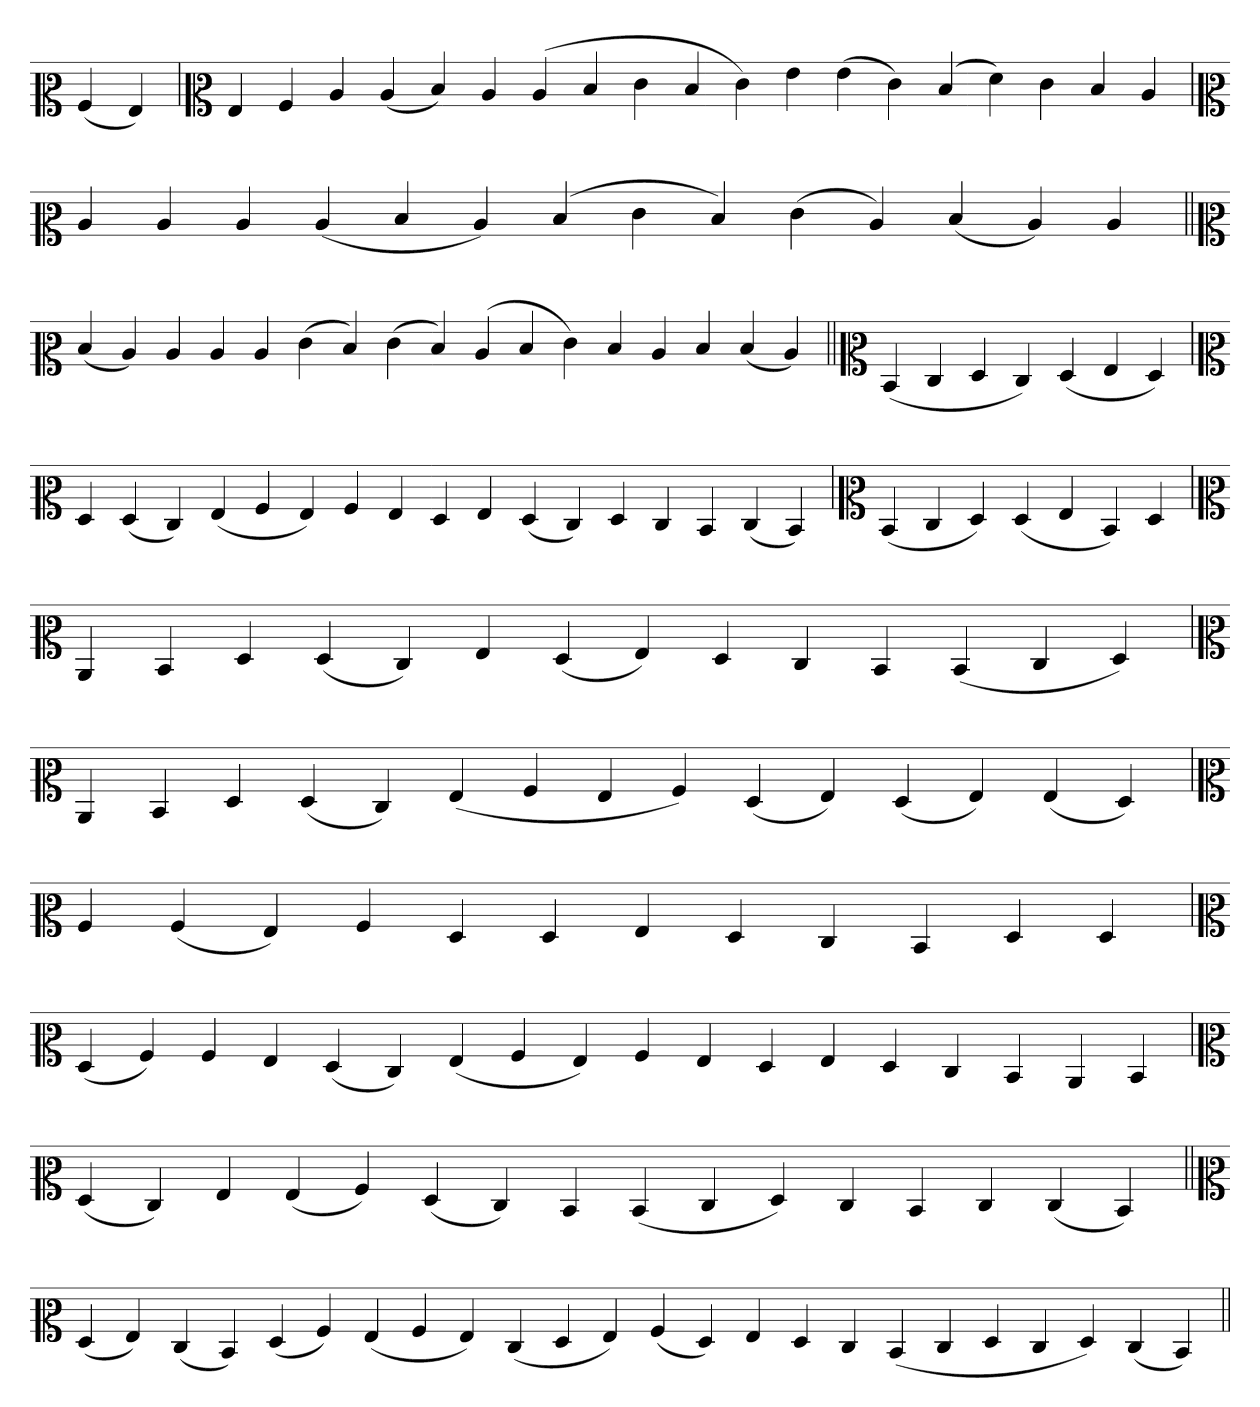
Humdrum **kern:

**kern
*part1
*staff1
*clefC2
=
(4A
4G)
='
*clefC2
4G
4A
4c
(4c
4d)
4c
(4c
4d
4e
4d
4e)
4g
(4g
4e)
(4d
4f)
4e
4d
4c
=`
*clefC2
4c
4c
4c
(4c
4d
4c)
(4d
4e
4d)
(4e
4c)
(4d
4c)
4c
=||
*clefC2
(4d
4c)
4c
4c
4c
(4e
4d)
(4e
4d)
(4c
4d
4e)
4d
4c
4d
(4d
4c)
=||
*clefC2
(4D
4E
4F
4E)
(4F
4G
4F)
=`
*clefC2
4F
(4F
4E)
(4G
4A
4G)
4A
4G
4F
4G
(4F
4E)
4F
4E
4D
(4E
4D)
='
*clefC2
(4D
4E
4F)
(4F
4G
4D)
4F
=`
*clefC2
4C
4D
4F
(4F
4E)
4G
(4F
4G)
4F
4E
4D
(4D
4E
4F)
='
*clefC2
4C
4D
4F
(4F
4E)
(4G
4A
4G
4A)
(4F
4G)
(4F
4G)
(4G
4F)
=
*clefC2
4A
(4A
4G)
4A
4F
4F
4G
4F
4E
4D
4F
4F
='
*clefC2
(4F
4A)
4A
4G
(4F
4E)
(4G
4A
4G)
4A
4G
4F
4G
4F
4E
4D
4C
4D
=`
*clefC2
(4F
4E)
4G
(4G
4A)
(4F
4E)
4D
(4D
4E
4F)
4E
4D
4E
(4E
4D)
=||
*clefC2
(4F
4G)
(4E
4D)
(4F
4A)
(4G
4A
4G)
(4E
4F
4G)
(4A
4F)
4G
4F
4E
(4D
4E
4F
4E
4F)
(4E
4D)
=||
*-
